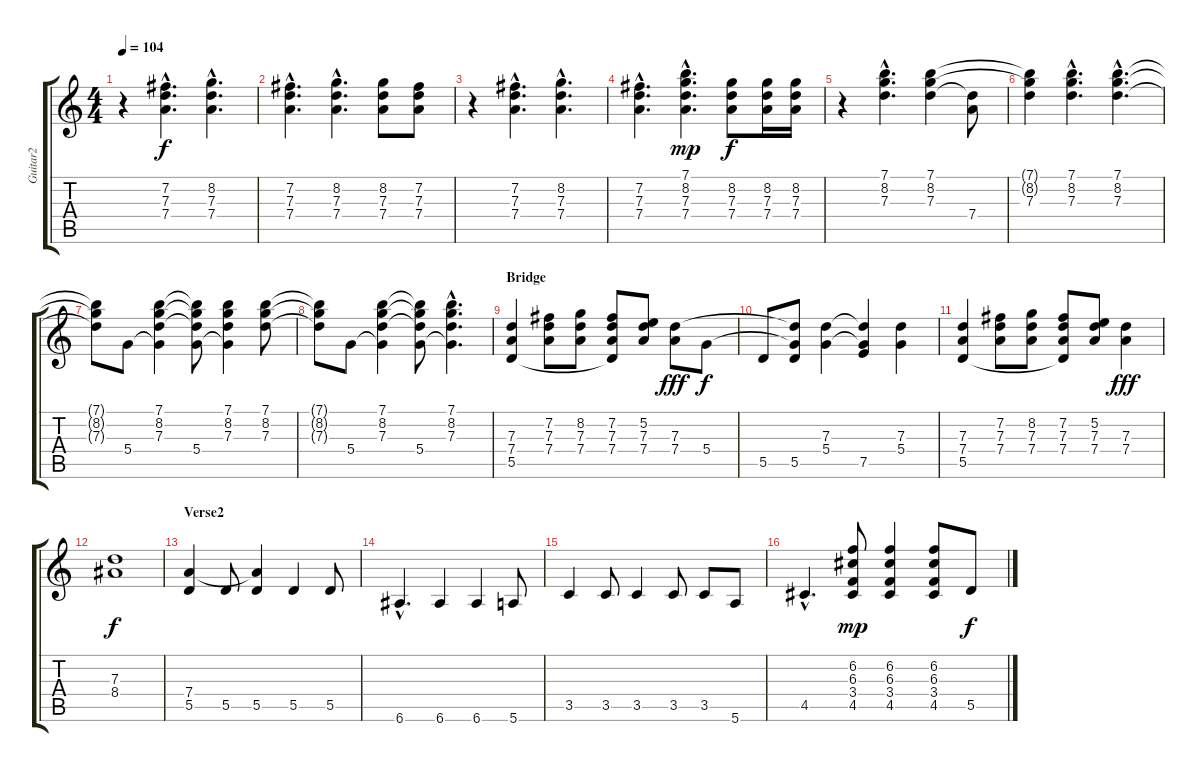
\track ("Guitar2" "Guitar2") {instrument distortionguitar}
\staff {score tabs}
\tuning (E4 B3 G3 D3 A2 E2) {hide}
\ts (4 4)
\tempo 104
\clef g2
\ks c
r.4{dy f} (7.2{hac} 7.3{hac} 7.4{hac}).4{d} (8.2{hac} 7.3{hac} 7.4{hac}).4{d} |
(7.2{hac} 7.3{hac} 7.4{hac}).4{d} (8.2{hac} 7.3{hac} 7.4{hac}).4{d} (8.2 7.3 7.4).8 (7.2 7.3 7.4).8 |
r.4 (7.2{hac} 7.3{hac} 7.4{hac}).4{d} (8.2{hac} 7.3{hac} 7.4{hac}).4{d} |
(7.2{hac} 7.3{hac} 7.4{hac}).4{d} (7.1{hac} 8.2{hac} 7.3{hac} 7.4{hac}).4{d dy mp} (8.2 7.3 7.4).8{dy f} (8.2 7.3 7.4).16 (8.2 7.3 7.4).16 |
r.4 (7.1{hac} 8.2{hac} 7.3{hac}).4{d} (7.1 8.2 7.3).4 (7.3{t} 7.4).8 |
(7.1{t} 8.2{t} 7.3).4 (7.1{hac} 8.2{hac} 7.3{hac}).4{d} (7.1{hac} 8.2{hac} 7.3{hac}).4{d} |
(7.1{t} 8.2{t} 7.3{t}).8 5.4.8 (7.1 8.2 7.3 5.4{t}).4 (7.1{t} 8.2{t} 7.3{t} 5.4).8 (7.1 8.2 7.3 5.4{t}).4 (7.1 8.2 7.3).8 |
(7.1{t} 8.2{t} 7.3{t}).8 5.4.8 (7.1 8.2 7.3 5.4{t}).4 (7.1{t} 8.2{t} 7.3{t} 5.4).8 (7.1{hac} 8.2{hac} 7.3{hac} 5.4{hac t}).4{d} |
\section ("" "Bridge")
(7.3 7.4 5.5).4{volume 10} (7.2 7.3 7.4).8 (8.2 7.3 7.4).8 (7.2 7.3 7.4 5.5{t}).8 (5.2 7.3 7.4).8 (7.3 7.4).8{dy fff} 5.4.8{dy f} |
5.5.8 (7.3{t} 5.4{t} 5.5).8 (7.3 5.4).4 (7.3{t} 5.4{t} 7.5).4 (7.3 5.4).4 |
(7.3 7.4 5.5).4 (7.2 7.3 7.4).8 (8.2 7.3 7.4).8 (7.2 7.3 7.4 5.5{t}).8 (5.2 7.3 7.4).8 (7.3 7.4).4{dy fff} |
(7.3 8.4).1{dy f volume 5} |
\section ("" "Verse2")
(7.4 5.5).4{volume 9} 5.5.8 (7.4{t} 5.5).4 5.5.4 5.5.8 |
6.6{hac}.4{d} 6.6.4 6.6.4 5.6.8 |
3.5.4 3.5.8 3.5.4 3.5.8 3.5.8 5.6.8 |
4.5{hac}.4{d} (6.2 6.3 3.4 4.5).8{dy mp} (6.2 6.3 3.4 4.5).4 (6.2 6.3 3.4 4.5).8 5.5.8{dy f}
